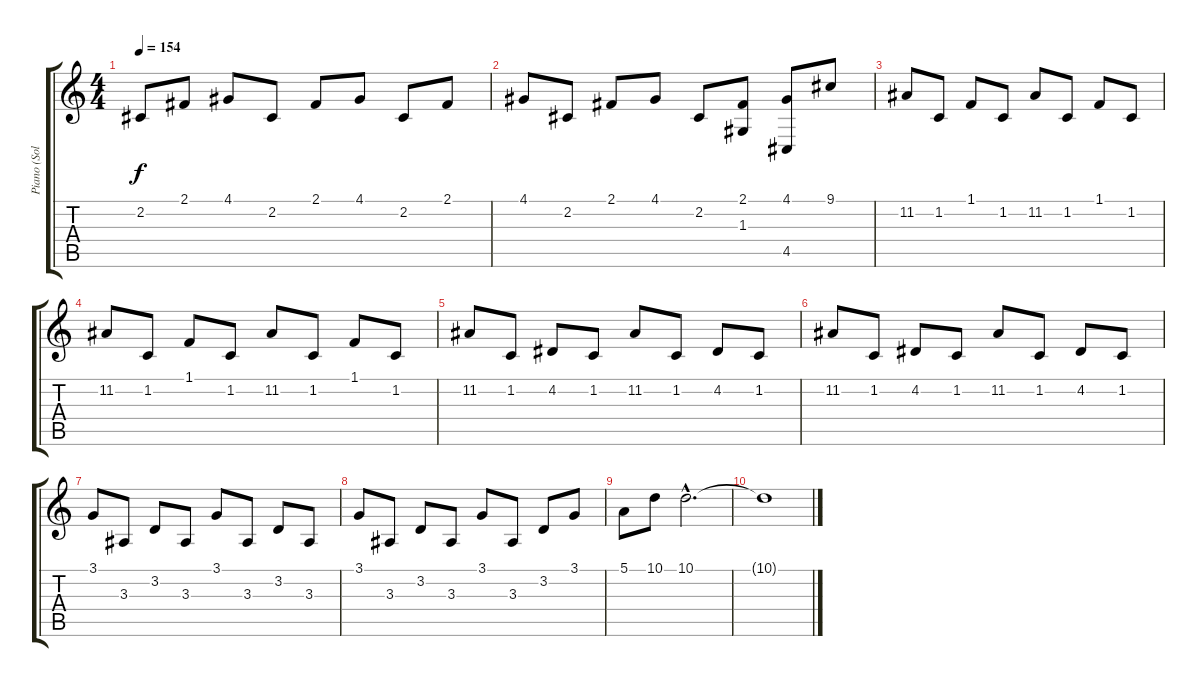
\track ("Piano (Sol)" "Piano (Sol") {instrument electricgrandpiano}
\staff {score tabs}
\tuning (E4 B3 G3 D3 A2 E2) {hide}
\ts (4 4)
\tempo 154
\clef g2
\ks c
2.2.8{dy f} 2.1.8 4.1.8 2.2.8 2.1.8 4.1.8 2.2.8 2.1.8 |
4.1.8 2.2.8 2.1.8 4.1.8 2.2.8 (2.1 1.3).8 (4.1 4.5).8 9.1.8 |
11.2.8 1.2.8 1.1.8 1.2.8 11.2.8 1.2.8 1.1.8 1.2.8 |
11.2.8 1.2.8 1.1.8 1.2.8 11.2.8 1.2.8 1.1.8 1.2.8 |
11.2.8 1.2.8 4.2.8 1.2.8 11.2.8 1.2.8 4.2.8 1.2.8 |
11.2.8 1.2.8 4.2.8 1.2.8 11.2.8 1.2.8 4.2.8 1.2.8 |
3.1.8 3.3.8 3.2.8 3.3.8 3.1.8 3.3.8 3.2.8 3.3.8 |
3.1.8 3.3.8 3.2.8 3.3.8 3.1.8 3.3.8 3.2.8 3.1.8 |
5.1.8 10.1.8 10.1{hac}.2{d} |
10.1{t}.1
